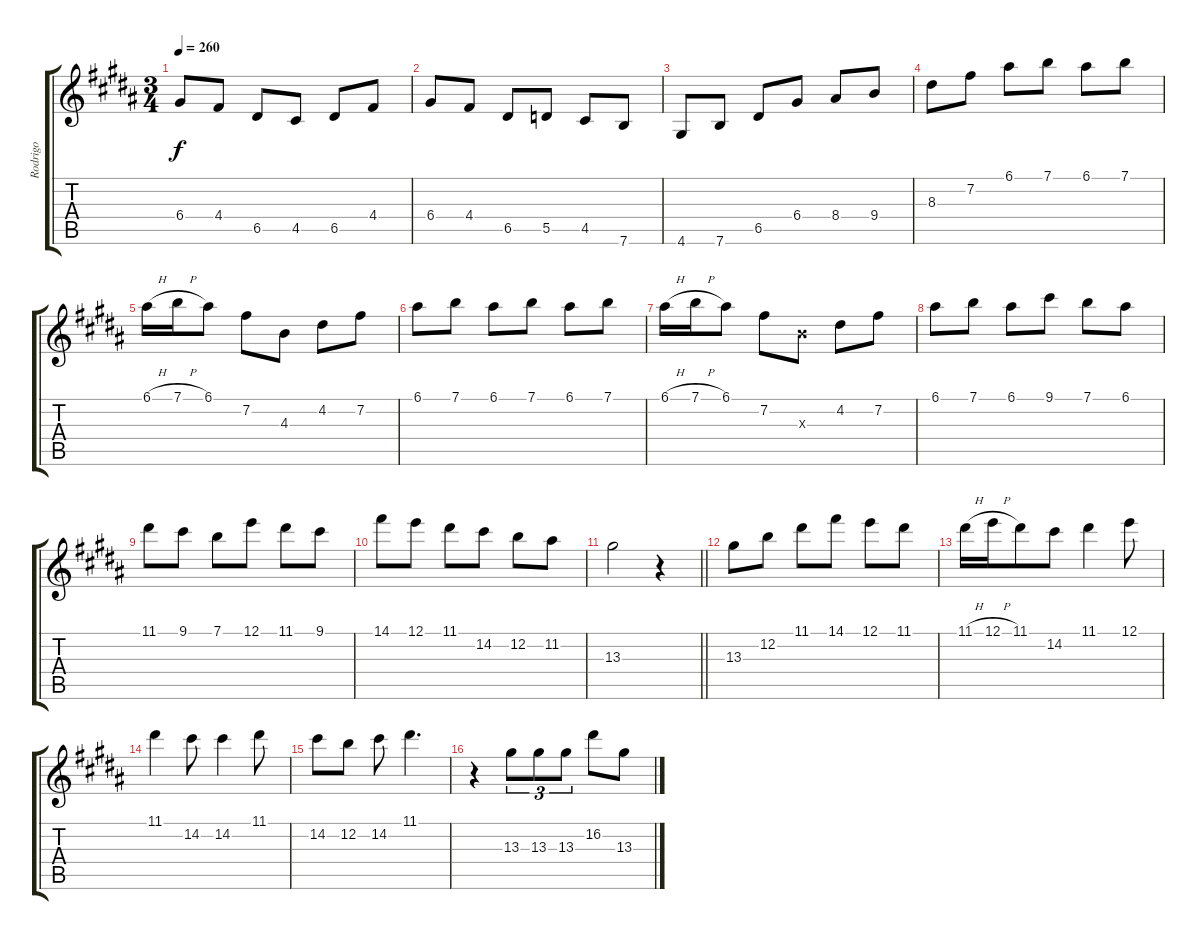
\track ("Rodrigo" "Rodrigo") {instrument acousticguitarnylon}
\staff {score tabs}
\tuning (E4 B3 G3 D3 A2 E2) {hide}
\ts (3 4)
\tempo 260
\clef g2
\ks b
6.4.8{dy f} 4.4.8 6.5.8 4.5.8 6.5.8 4.4.8 |
6.4.8 4.4.8 6.5.8 5.5.8 4.5.8 7.6.8 |
4.6.8 7.6.8 6.5.8 6.4.8 8.4.8 9.4.8 |
8.3.8 7.2.8 6.1.8 7.1.8 6.1.8 7.1.8 |
6.1{h}.16 7.1{h}.16 6.1.8 7.2.8 4.3.8 4.2.8 7.2.8 |
6.1.8 7.1.8 6.1.8 7.1.8 6.1.8 7.1.8 |
6.1{h}.16 7.1{h}.16 6.1.8 7.2.8 4.3{x}.8 4.2.8 7.2.8 |
6.1.8 7.1.8 6.1.8 9.1.8 7.1.8 6.1.8 |
11.1.8 9.1.8 7.1.8 12.1.8 11.1.8 9.1.8 |
14.1.8 12.1.8 11.1.8 14.2.8 12.2.8 11.2.8 |
\barLineRight lightlight
13.3.2 r.4 |
13.3.8 12.2.8 11.1.8 14.1.8 12.1.8 11.1.8 |
11.1{h}.16 12.1{h}.16 11.1.8{beam merge} 14.2.8 11.1.4 12.1.8 |
11.1.4 14.2.8 14.2.4 11.1.8 |
14.2.8 12.2.8 14.2.8 11.1.4{d} |
r.4 13.3.8{tu (3 2)} 13.3.8{tu (3 2)} 13.3.8{tu (3 2)} 16.2.8 13.3.8
